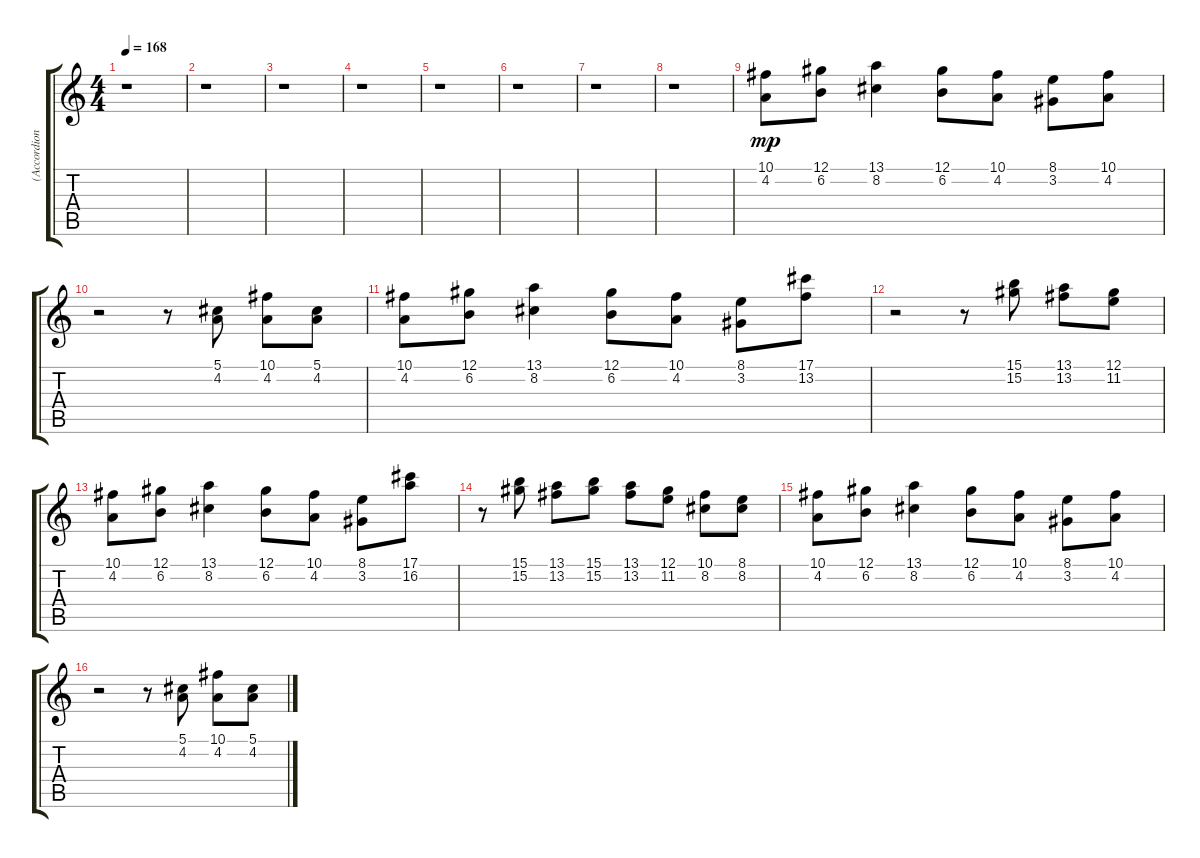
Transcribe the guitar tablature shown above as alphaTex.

\track ("(Accordion)" "(Accordion") {instrument accordion}
\staff {score tabs}
\tuning (Ab4 F4 D4 B3 Ab3 F3) {hide}
\ts (4 4)
\tempo 168
\clef g2
\ks c
r.1{dy mp} |
r.1 |
r.1 |
r.1 |
r.1 |
r.1 |
r.1 |
r.1 |
(10.1 4.2).8 (12.1 6.2).8 (13.1 8.2).4 (12.1 6.2).8 (10.1 4.2).8 (8.1 3.2).8 (10.1 4.2).8 |
r.2 r.8 (5.1 4.2).8 (10.1 4.2).8 (5.1 4.2).8 |
(10.1 4.2).8 (12.1 6.2).8 (13.1 8.2).4 (12.1 6.2).8 (10.1 4.2).8 (8.1 3.2).8 (17.1 13.2).8 |
r.2 r.8 (15.1 15.2).8 (13.1 13.2).8 (12.1 11.2).8 |
(10.1 4.2).8 (12.1 6.2).8 (13.1 8.2).4 (12.1 6.2).8 (10.1 4.2).8 (8.1 3.2).8 (17.1 16.2).8 |
r.8 (15.1 15.2).8 (13.1 13.2).8 (15.1 15.2).8 (13.1 13.2).8 (12.1 11.2).8 (10.1 8.2).8 (8.1 8.2).8 |
(10.1 4.2).8 (12.1 6.2).8 (13.1 8.2).4 (12.1 6.2).8 (10.1 4.2).8 (8.1 3.2).8 (10.1 4.2).8 |
r.2 r.8 (5.1 4.2).8 (10.1 4.2).8 (5.1 4.2).8
